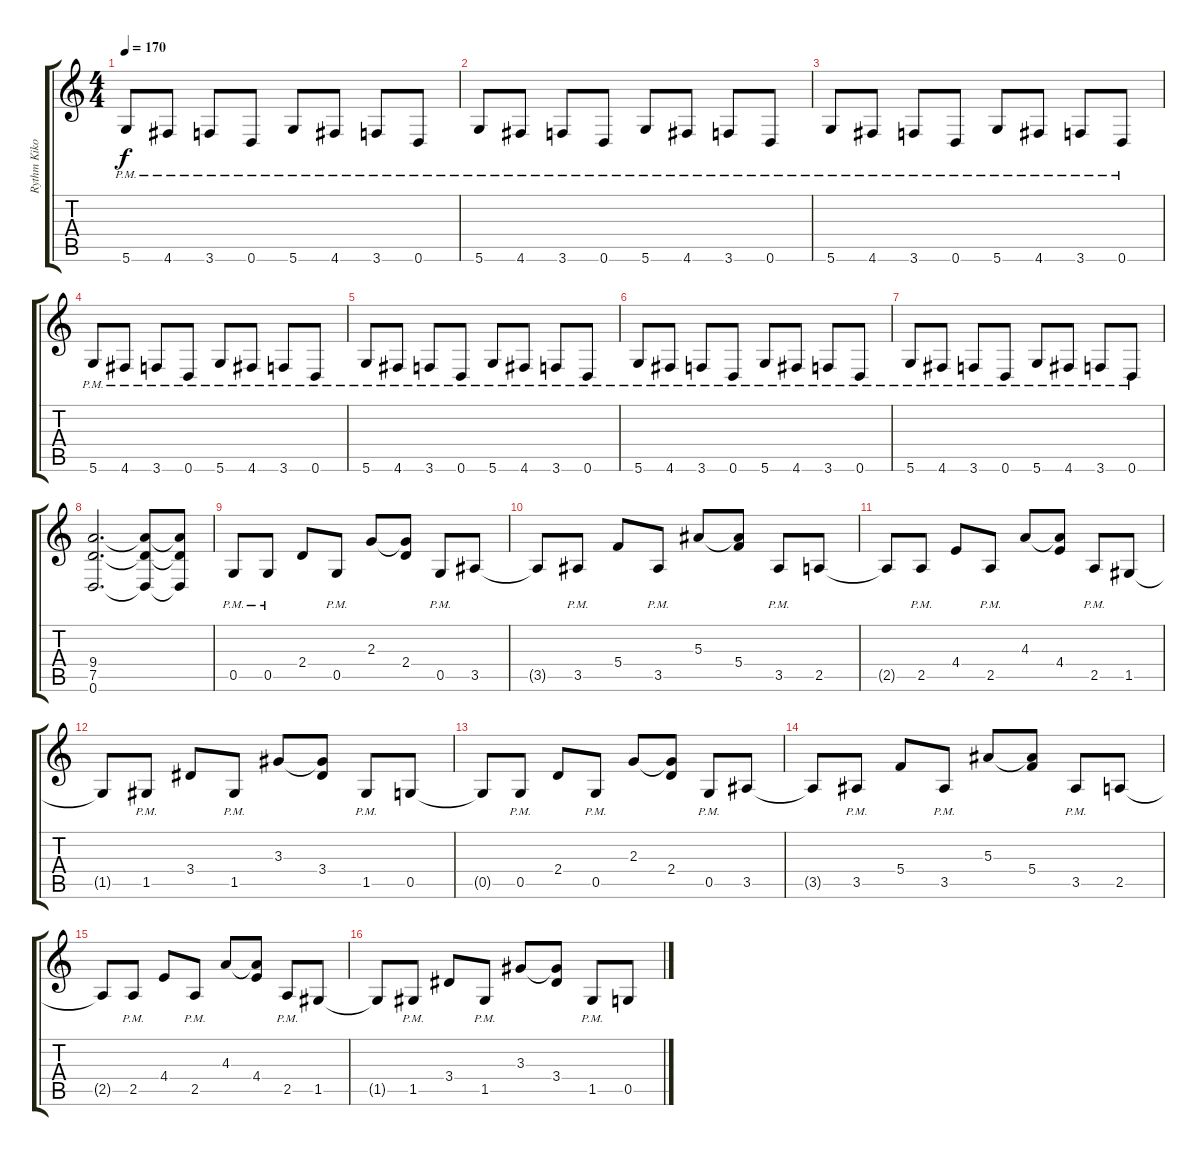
\track ("Rythm Kiko" "Rythm Kiko") {instrument distortionguitar}
\staff {score tabs}
\tuning (D4 A3 F3 C3 G2 D2) {hide}
\ts (4 4)
\tempo 170
\clef g2
\ks c
5.6{pm}.8{dy f} 4.6{pm}.8 3.6{pm}.8 0.6{pm}.8 5.6{pm}.8 4.6{pm}.8 3.6{pm}.8 0.6{pm}.8 |
5.6{pm}.8 4.6{pm}.8 3.6{pm}.8 0.6{pm}.8 5.6{pm}.8 4.6{pm}.8 3.6{pm}.8 0.6{pm}.8 |
5.6{pm}.8 4.6{pm}.8 3.6{pm}.8 0.6{pm}.8 5.6{pm}.8 4.6{pm}.8 3.6{pm}.8 0.6{pm}.8 |
5.6{pm}.8 4.6{pm}.8 3.6{pm}.8 0.6{pm}.8 5.6{pm}.8 4.6{pm}.8 3.6{pm}.8 0.6{pm}.8 |
5.6{pm}.8 4.6{pm}.8 3.6{pm}.8 0.6{pm}.8 5.6{pm}.8 4.6{pm}.8 3.6{pm}.8 0.6{pm}.8 |
5.6{pm}.8 4.6{pm}.8 3.6{pm}.8 0.6{pm}.8 5.6{pm}.8 4.6{pm}.8 3.6{pm}.8 0.6{pm}.8 |
5.6{pm}.8 4.6{pm}.8 3.6{pm}.8 0.6{pm}.8 5.6{pm}.8 4.6{pm}.8 3.6{pm}.8 0.6{pm}.8 |
(9.4 7.5 0.6).2{d} (9.4{t} 7.5{t} 0.6{t}).8 (9.4{t} 7.5{t} 0.6{t}).8 |
0.5{pm}.8 0.5{pm}.8 2.4.8 0.5{pm}.8 2.3.8 (2.3{t} 2.4).8 0.5{pm}.8 3.5.8 |
3.5{t}.8 3.5{pm}.8 5.4.8 3.5{pm}.8 5.3.8 (5.3{t} 5.4).8 3.5{pm}.8 2.5.8 |
2.5{t}.8 2.5{pm}.8 4.4.8 2.5{pm}.8 4.3.8 (4.3{t} 4.4).8 2.5{pm}.8 1.5.8 |
1.5{t}.8 1.5{pm}.8 3.4.8 1.5{pm}.8 3.3.8 (3.3{t} 3.4).8 1.5{pm}.8 0.5.8 |
0.5{t}.8 0.5{pm}.8 2.4.8 0.5{pm}.8 2.3.8 (2.3{t} 2.4).8 0.5{pm}.8 3.5.8 |
3.5{t}.8 3.5{pm}.8 5.4.8 3.5{pm}.8 5.3.8 (5.3{t} 5.4).8 3.5{pm}.8 2.5.8 |
2.5{t}.8 2.5{pm}.8 4.4.8 2.5{pm}.8 4.3.8 (4.3{t} 4.4).8 2.5{pm}.8 1.5.8 |
1.5{t}.8 1.5{pm}.8 3.4.8 1.5{pm}.8 3.3.8 (3.3{t} 3.4).8 1.5{pm}.8 0.5.8
